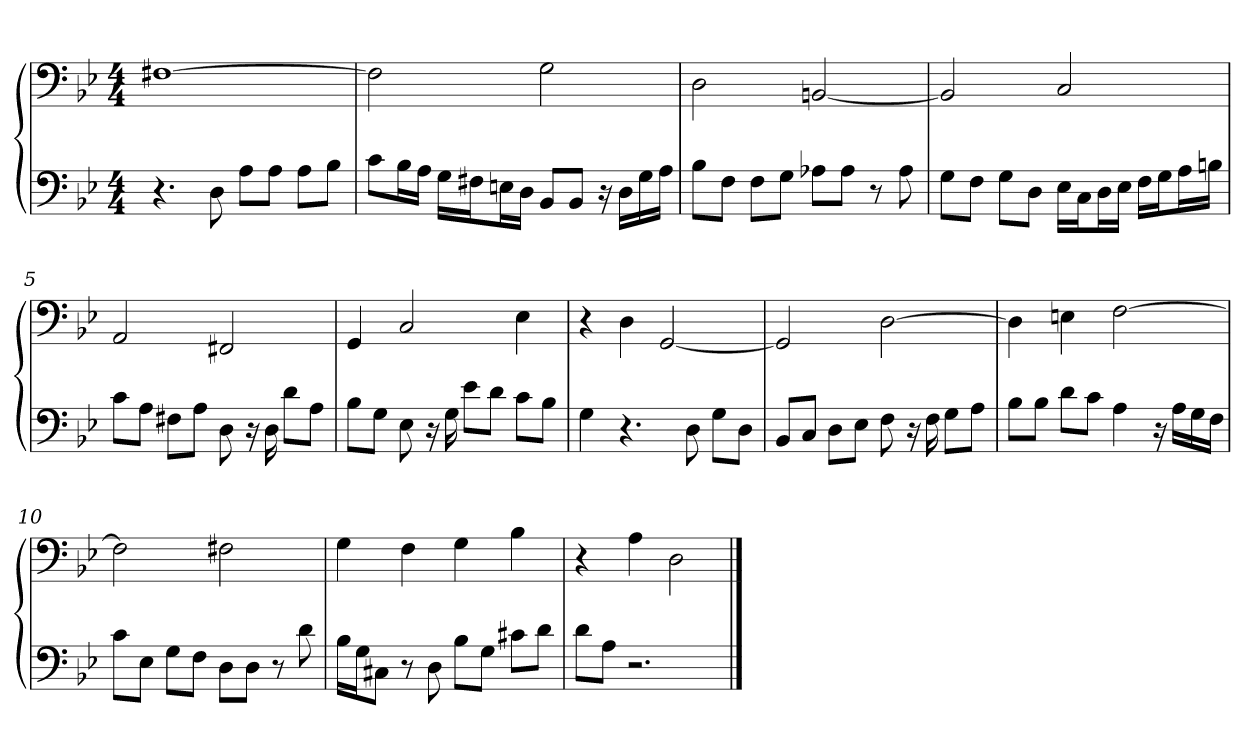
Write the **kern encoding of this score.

**kern	**kern
*part1	*part1
*staff2	*staff1
*clefF4	*clefF4
*k[b-e-]	*k[b-e-]
*g:	*g:
*M4/4	*M4/4
=1	=1
4.r	[1F#X
8D	.
8A\L	.
8A\J	.
8A\L	.
8B-\J	.
=2	=2
8c\L	2F#]
16B-\L	.
16A\JJ	.
16G\LL	.
16F#X\J	.
16En\L	.
16D\JJ	.
8BB-/L	2G
8BB-/J	.
16r	.
16D\LL	.
16G\	.
16A\JJ	.
=3	=3
8B-\L	2D
8F\J	.
8F\L	.
8G\J	.
8A-X\L	[2BBn
8A-\J	.
8r	.
8A-	.
=4	=4
8G\L	2BB]
8F\J	.
8G\L	.
8D\J	.
16E-\LL	2C
16C\J	.
16D\L	.
16E-\JJ	.
16F\LL	.
16G\J	.
16A\L	.
16Bn\JJ	.
=5	=5
8c\L	2AA
8A\J	.
8F#X\L	.
8A\J	.
8D	2FF#X
16r	.
16D	.
8d\L	.
8A\J	.
=6	=6
8B-\L	4GG
8G\J	.
8E-	2C
16r	.
16G	.
8e-\L	.
8d\J	.
8c\L	4E-
8B-\J	.
=7	=7
4G	4r
4.r	4D
.	[2GG
8D	.
8G\L	.
8D\J	.
=8	=8
8BB-/L	2GG]
8C/J	.
8D\L	.
8E-\J	.
8F	[2D
16r	.
16F	.
8G\L	.
8A\J	.
=9	=9
8B-\L	4D]
8B-\J	.
8d\L	4En
8c\J	.
4A	[2F
16r	.
16A\LL	.
16G\	.
16F\JJ	.
=10	=10
8c\L	2F]
8E-\J	.
8G\L	.
8F\J	.
8D\L	2F#X
8D\J	.
8r	.
8d	.
=11	=11
16B-\LL	4G
16G\J	.
8C#X\J	.
8r	4F
8D	.
8B-\L	4G
8G\J	.
8c#X\L	4B-
8d\J	.
=12	=12
8d\L	4r
8A\J	.
2.r	4A
.	2D
==	==
*-	*-
